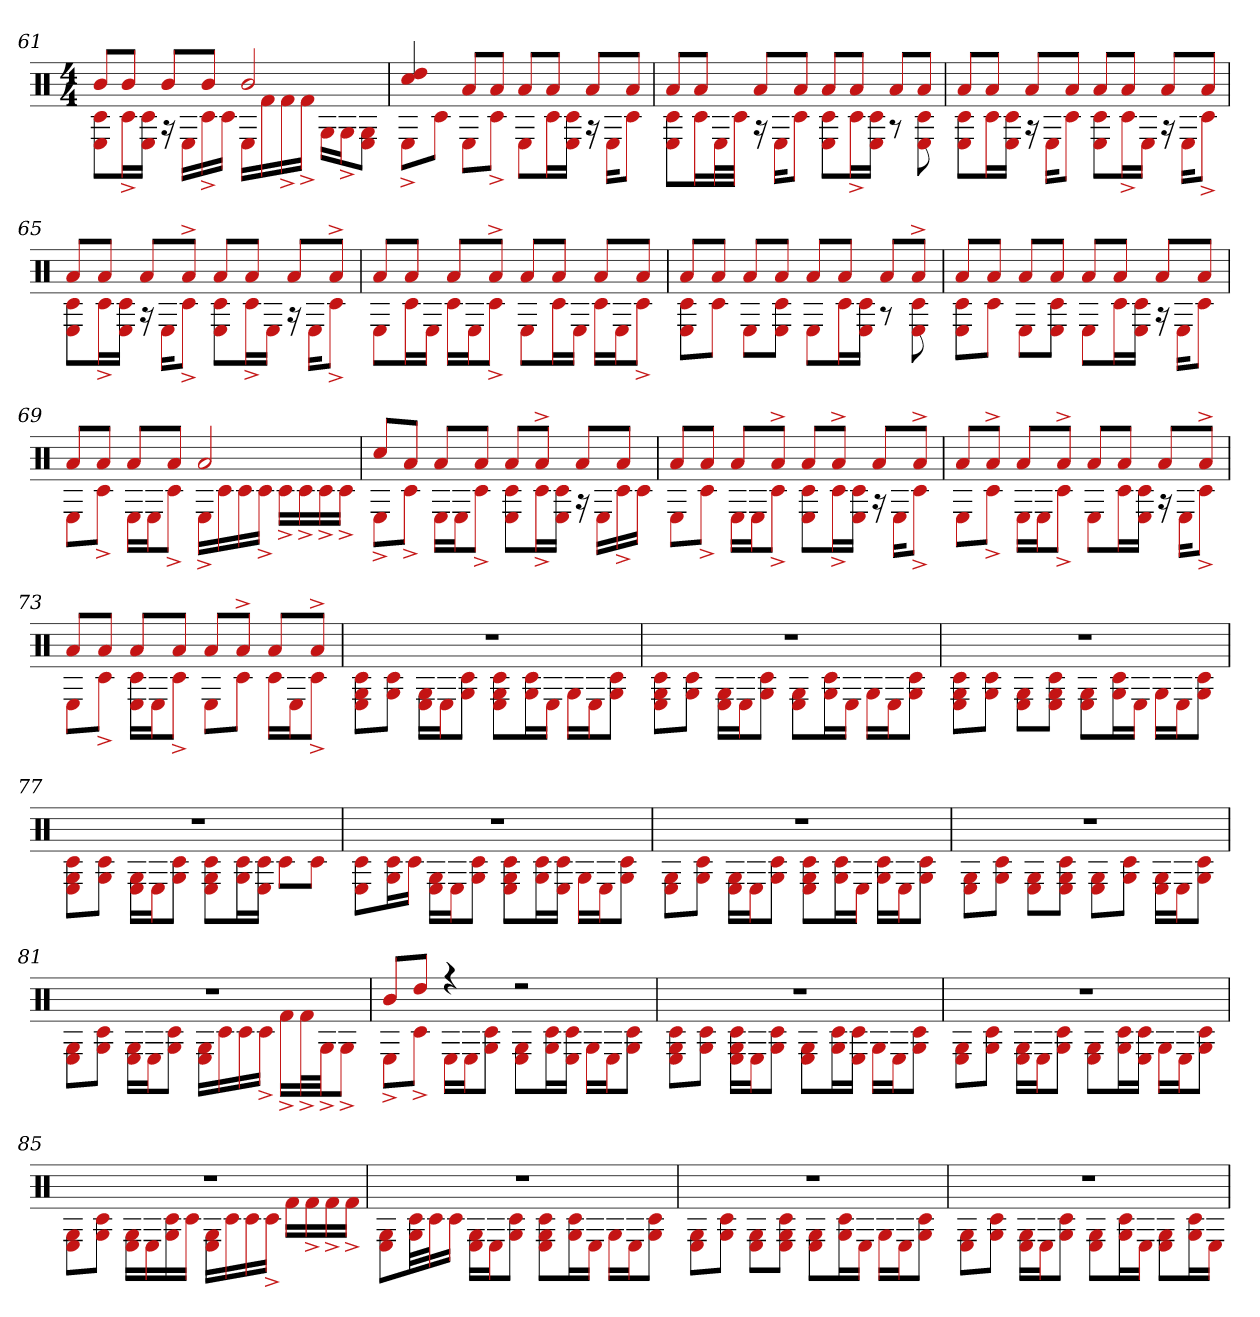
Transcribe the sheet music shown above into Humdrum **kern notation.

**kern
*part1
*staff1
*clefX
*k[]
*M4/4
=61
*^
8bL	8c# 8EL
8bJ	16c#^L
.	16E 16c#JJ
8bL	16r
.	16ELL
8bJ	16c#^
.	16c#JJ
2b	16ELL
.	16f#
.	16f#^
.	16f#^JJ
.	16GLL
.	16G^J
.	8G 8EJ
=62	=62
4cc# 4dd	8E^L
.	8c#J
8aL	8EL
8aJ	8c#^J
8aL	8EL
8aJ	16c#L
.	16E 16c#JJ
8aL	16r
.	16EKL
8aJ	8c#J
=63	=63
8aL	8c# 8EL
8aJ	16c#L
.	32EL
.	32c#JJJ
8aL	16r
.	16EKL
8aJ	8c#J
8aL	8c# 8EL
8aJ	16c#^L
.	16c# 16EJJ
8aL	8r
8aJ	8E 8c#
=64	=64
8aL	8c# 8EL
8aJ	16c#L
.	16E 16c#JJ
8aL	16r
.	16EKL
8aJ	8c#J
8aL	8c# 8EL
8aJ	16c#^L
.	16EJJ
8aL	16r
.	16EKL
8aJ	8c#^J
=65	=65
8aL	8E 8c#L
8aJ	16c#^L
.	16E 16c#JJ
8aL	16r
.	16EKL
8a^J	8c#^J
8aL	8c# 8EL
8aJ	16c#^L
.	16EJJ
8aL	16r
.	16EKL
8a^J	8c#^J
=66	=66
8aL	8EL
8aJ	16c#L
.	16EJJ
8aL	16c#LL
.	16EJ
8a^J	8c#^J
8aL	8EL
8aJ	16c#L
.	16EJJ
8aL	16c#LL
.	16EJ
8aJ	8c#^J
=67	=67
8aL	8c# 8EL
8aJ	8c#J
8aL	8EL
8aJ	8E 8c#J
8aL	8EL
8aJ	16c#L
.	16c# 16EJJ
8aL	8r
8a^J	8E 8c#
=68	=68
8aL	8c# 8EL
8aJ	8c#J
8aL	8EL
8aJ	8E 8c#J
8aL	8EL
8aJ	16c#L
.	16E 16c#JJ
8aL	16r
.	16EKL
8aJ	8c#J
=69	=69
8aL	8EL
8aJ	8c#^J
8aL	16ELL
.	16EJ
8aJ	8c#^J
2a	16E^LL
.	16c#
.	16c#
.	16c#^JJ
.	16c#^LL
.	16c#^
.	16c#^
.	16c#^JJ
=70	=70
8cc#L	8E^L
8aJ	8c#^J
8aL	16ELL
.	16EJ
8aJ	8c#^J
8aL	8c# 8EL
8a^J	16c#^L
.	16E 16c#JJ
8aL	16r
.	16ELL
8aJ	16c#^
.	16c#JJ
=71	=71
8aL	8EL
8aJ	8c#^J
8aL	16ELL
.	16EJ
8a^J	8c#^J
8aL	8c# 8EL
8a^J	16c#^L
.	16E 16c#JJ
8aL	16r
.	16EKL
8a^J	8c#^J
=72	=72
8aL	8EL
8a^J	8c#^J
8aL	16ELL
.	16EJ
8a^J	8c#^J
8aL	8EL
8aJ	16c#L
.	16E 16c#JJ
8aL	16r
.	16EKL
8a^J	8c#^J
=73	=73
8aL	8EL
8aJ	8c#^J
8aL	16c# 16ELL
.	16EJ
8aJ	8c#^J
8aL	8EL
8a^J	8c#J
8aL	16c#LL
.	16EJ
8a^J	8c#^J
=74	=74
1r	8E 8c# 8GL
.	8c# 8GJ
.	16G 16ELL
.	16EJ
.	8c# 8GJ
.	8c# 8G 8EL
.	16c# 16GL
.	16EJJ
.	16GLL
.	16EJ
.	8c# 8GJ
=75	=75
1r	8c# 8E 8GL
.	8c# 8GJ
.	16E 16GLL
.	16EJ
.	8G 8c#J
.	8G 8EL
.	16c# 16GL
.	16EJJ
.	16GLL
.	16EJ
.	8c# 8GJ
=76	=76
1r	8E 8c# 8GL
.	8G 8c#J
.	8E 8GL
.	8E 8G 8c#J
.	8G 8EL
.	16c# 16GL
.	16EJJ
.	16GLL
.	16EJ
.	8c# 8GJ
=77	=77
1r	8c# 8E 8GL
.	8c# 8GJ
.	16E 16GLL
.	16EJ
.	8c# 8GJ
.	8c# 8G 8EL
.	16c# 16GL
.	16E 16c#JJ
.	8c#L
.	8c#J
=78	=78
1r	8c# 8EL
.	16G 16c#L
.	16c#JJ
.	16E 16GLL
.	16EJ
.	8c# 8GJ
.	8c# 8G 8EL
.	16G 16c#L
.	16E 16c#JJ
.	16GLL
.	16EJ
.	8c# 8GJ
=79	=79
1r	8E 8GL
.	8c# 8GJ
.	16E 16GLL
.	16EJ
.	8c# 8GJ
.	8c# 8G 8EL
.	16c# 16GL
.	16EJJ
.	16c# 16GLL
.	16EJ
.	8c# 8GJ
=80	=80
1r	8G 8EL
.	8c# 8GJ
.	8E 8GL
.	8E 8c# 8GJ
.	8E 8GL
.	8c# 8GJ
.	16E 16GLL
.	16EJ
.	8c# 8GJ
=81	=81
1r	8E 8GL
.	8c# 8GJ
.	16G 16ELL
.	16EJ
.	8c# 8GJ
.	16E 16GLL
.	16c#
.	16c#
.	16c#^JJ
.	16f#^LL
.	32f#^L
.	32G^JJ
.	8G^J
=82	=82
8bL	8E^L
8ddJ	8c#^J
4r	16ELL
.	16EJ
.	8c# 8GJ
2r	8G 8EL
.	16c# 16GL
.	16E 16c#JJ
.	16GLL
.	16EJ
.	8c# 8GJ
=83	=83
1r	8c# 8E 8GL
.	8c# 8GJ
.	16c# 16E 16GLL
.	16EJ
.	8c# 8GJ
.	8E 8GL
.	16c# 16GL
.	16E 16c#JJ
.	16GLL
.	16EJ
.	8c# 8GJ
=84	=84
1r	8E 8GL
.	8c# 8GJ
.	16E 16GLL
.	16EJ
.	8c# 8GJ
.	8G 8EL
.	16c# 16GL
.	16E 16c#JJ
.	16GLL
.	16EJ
.	8c# 8GJ
=85	=85
1r	8G 8EL
.	8c# 8GJ
.	16E 16GLL
.	16E
.	16G 16c#
.	16c#JJ
.	16G 16ELL
.	16c#
.	16c#
.	16c#^JJ
.	16f#LL
.	16f#^
.	16f#^
.	16f#^JJ
=86	=86
1r	8E 8GL
.	32c# 32GLL
.	32c#J
.	16c#JJ
.	16E 16GLL
.	16EJ
.	8c# 8GJ
.	8c# 8E 8GL
.	16c# 16GL
.	16EJJ
.	16GLL
.	16EJ
.	8c# 8GJ
=87	=87
1r	8E 8GL
.	8c# 8GJ
.	8G 8EL
.	8E 8G 8c#J
.	8G 8EL
.	16c# 16GL
.	16EJJ
.	16GLL
.	16EJ
.	8c# 8GJ
=88	=88
1r	8E 8GL
.	8c# 8GJ
.	16E 16GLL
.	16EJ
.	8c# 8GJ
.	8G 8EL
.	16c# 16GL
.	16EJJ
.	8G 8EL
.	16G 16c#L
.	16EJJ
*v	*v
=
*-
